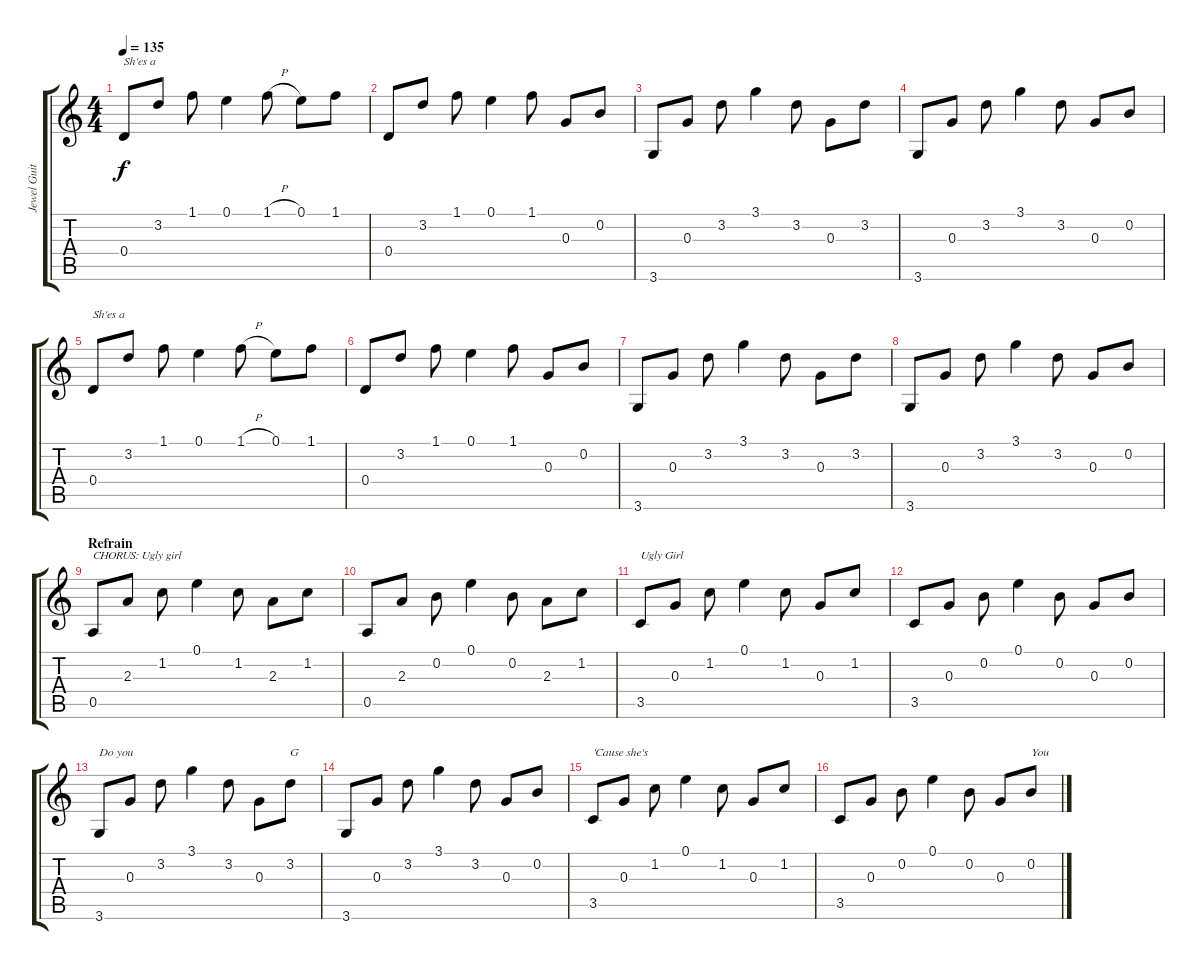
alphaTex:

\track ("Jewel Guitar" "Jewel Guit") {instrument acousticguitarsteel}
\staff {score tabs}
\tuning (E4 B3 G3 D3 A2 E2) {hide}
\ts (4 4)
\tempo 135
\clef g2
\ks c
0.4.8{txt "Sh'es a" dy f} 3.2.8 1.1.8 0.1.4 1.1{h}.8 0.1.8 1.1.8 |
0.4.8 3.2.8 1.1.8 0.1.4 1.1.8 0.3.8 0.2.8 |
3.6.8 0.3.8 3.2.8 3.1.4 3.2.8 0.3.8 3.2.8 |
3.6.8 0.3.8 3.2.8 3.1.4 3.2.8 0.3.8 0.2.8 |
0.4.8{txt "Sh'es a"} 3.2.8 1.1.8 0.1.4 1.1{h}.8 0.1.8 1.1.8 |
0.4.8 3.2.8 1.1.8 0.1.4 1.1.8 0.3.8 0.2.8 |
3.6.8 0.3.8 3.2.8 3.1.4 3.2.8 0.3.8 3.2.8 |
3.6.8 0.3.8 3.2.8 3.1.4 3.2.8 0.3.8 0.2.8 |
\section ("" "Refrain")
0.5.8{txt "CHORUS: Ugly girl"} 2.3.8 1.2.8 0.1.4 1.2.8 2.3.8 1.2.8 |
0.5.8 2.3.8 0.2.8 0.1.4 0.2.8 2.3.8 1.2.8 |
3.5.8{txt "Ugly Girl"} 0.3.8 1.2.8 0.1.4 1.2.8 0.3.8 1.2.8 |
3.5.8 0.3.8 0.2.8 0.1.4 0.2.8 0.3.8 0.2.8 |
3.6.8{txt "Do you"} 0.3.8 3.2.8 3.1.4 3.2.8 0.3.8 3.2.8{txt "G"} |
3.6.8 0.3.8 3.2.8 3.1.4 3.2.8 0.3.8 0.2.8 |
3.5.8{txt "'Cause she's"} 0.3.8 1.2.8 0.1.4 1.2.8 0.3.8 1.2.8 |
3.5.8 0.3.8 0.2.8 0.1.4 0.2.8 0.3.8 0.2.8{txt "You"}
